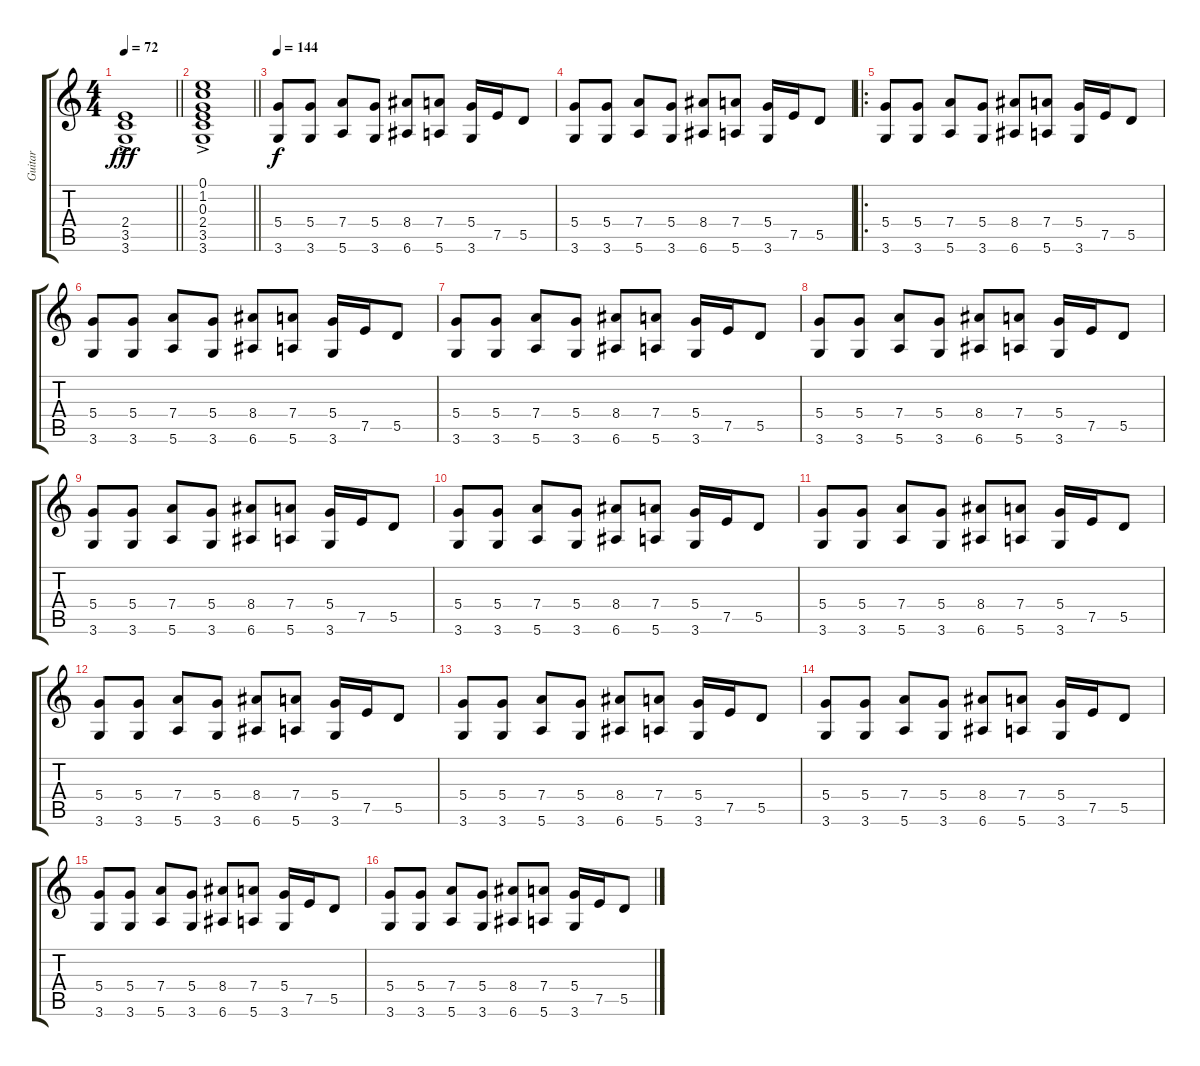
\track ("Guitar" "Guitar") {instrument acousticguitarnylon}
\staff {score tabs}
\tuning (E4 B3 G3 D3 A2 E2) {hide}
\ts (4 4)
\tempo 72
\clef g2
\barLineRight lightlight
\ks c
(2.4{ac} 3.5{ac} 3.6).1{dy fff instrument acousticguitarnylon} |
\barLineRight lightlight
(0.1{ac} 1.2{ac} 0.3{ac} 2.4{ac} 3.5{ac} 3.6{ac}).1 |
\tempo 144
(5.4 3.6).8{dy f} (5.4 3.6).8 (7.4 5.6).8 (5.4 3.6).8 (8.4 6.6).8 (7.4 5.6).8 (5.4 3.6).16 7.5.16 5.5.8 |
(5.4 3.6).8 (5.4 3.6).8 (7.4 5.6).8 (5.4 3.6).8 (8.4 6.6).8 (7.4 5.6).8 (5.4 3.6).16 7.5.16 5.5.8 |
\ro
(5.4 3.6).8 (5.4 3.6).8 (7.4 5.6).8 (5.4 3.6).8 (8.4 6.6).8 (7.4 5.6).8 (5.4 3.6).16 7.5.16 5.5.8 |
(5.4 3.6).8 (5.4 3.6).8 (7.4 5.6).8 (5.4 3.6).8 (8.4 6.6).8 (7.4 5.6).8 (5.4 3.6).16 7.5.16 5.5.8 |
(5.4 3.6).8 (5.4 3.6).8 (7.4 5.6).8 (5.4 3.6).8 (8.4 6.6).8 (7.4 5.6).8 (5.4 3.6).16 7.5.16 5.5.8 |
(5.4 3.6).8 (5.4 3.6).8 (7.4 5.6).8 (5.4 3.6).8 (8.4 6.6).8 (7.4 5.6).8 (5.4 3.6).16 7.5.16 5.5.8 |
(5.4 3.6).8 (5.4 3.6).8 (7.4 5.6).8 (5.4 3.6).8 (8.4 6.6).8 (7.4 5.6).8 (5.4 3.6).16 7.5.16 5.5.8 |
(5.4 3.6).8 (5.4 3.6).8 (7.4 5.6).8 (5.4 3.6).8 (8.4 6.6).8 (7.4 5.6).8 (5.4 3.6).16 7.5.16 5.5.8 |
(5.4 3.6).8 (5.4 3.6).8 (7.4 5.6).8 (5.4 3.6).8 (8.4 6.6).8 (7.4 5.6).8 (5.4 3.6).16 7.5.16 5.5.8 |
(5.4 3.6).8 (5.4 3.6).8 (7.4 5.6).8 (5.4 3.6).8 (8.4 6.6).8 (7.4 5.6).8 (5.4 3.6).16 7.5.16 5.5.8 |
(5.4 3.6).8 (5.4 3.6).8 (7.4 5.6).8 (5.4 3.6).8 (8.4 6.6).8 (7.4 5.6).8 (5.4 3.6).16 7.5.16 5.5.8 |
(5.4 3.6).8 (5.4 3.6).8 (7.4 5.6).8 (5.4 3.6).8 (8.4 6.6).8 (7.4 5.6).8 (5.4 3.6).16 7.5.16 5.5.8 |
(5.4 3.6).8 (5.4 3.6).8 (7.4 5.6).8 (5.4 3.6).8 (8.4 6.6).8 (7.4 5.6).8 (5.4 3.6).16 7.5.16 5.5.8 |
(5.4 3.6).8 (5.4 3.6).8 (7.4 5.6).8 (5.4 3.6).8 (8.4 6.6).8 (7.4 5.6).8 (5.4 3.6).16 7.5.16 5.5.8
